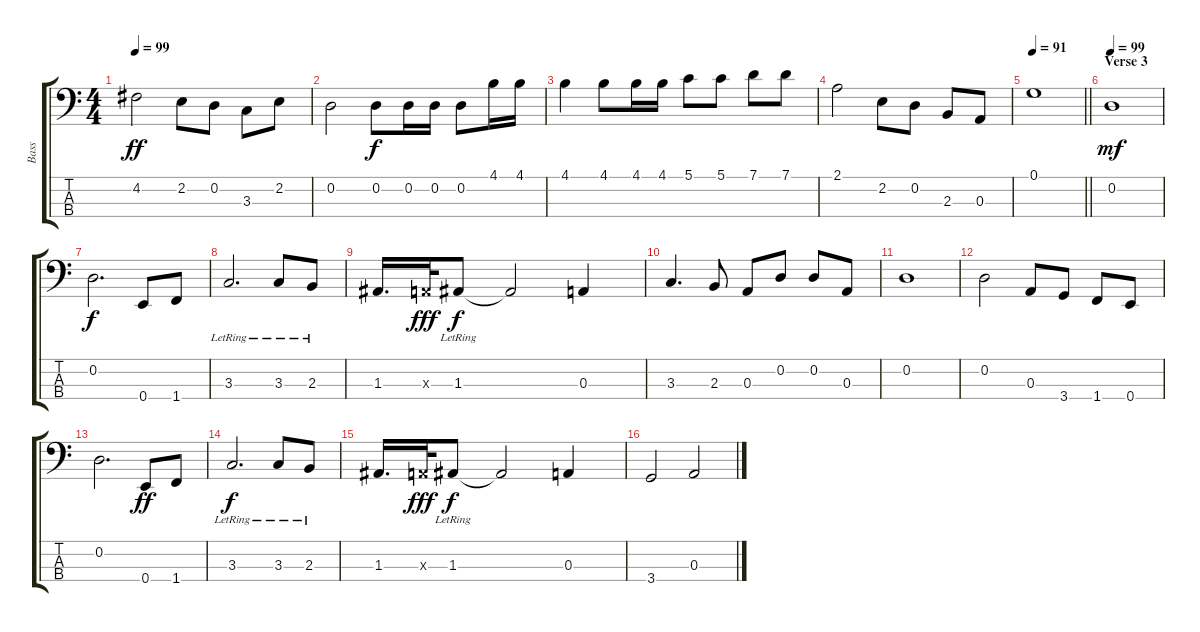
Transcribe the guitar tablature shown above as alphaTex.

\track ("Bass" "Bass") {instrument fretlessbass}
\staff {score tabs}
\tuning (G2 D2 A1 E1) {hide}
\ts (4 4)
\tempo 99
\clef f4
\ks c
4.2.2{dy ff} 2.2.8 0.2.8 3.3.8 2.2.8 |
0.2.2 0.2.8{dy f} 0.2.16 0.2.16 0.2.8 4.1.16 4.1.16 |
4.1.4 4.1.8 4.1.16 4.1.16 5.1.8 5.1.8 7.1.8 7.1.8 |
2.1.2 2.2.8 0.2.8 2.3.8 0.3.8 |
\tempo 91
\barLineRight lightlight
0.1.1 |
\section ("" "Verse 3")
\tempo 99
0.2.1{dy mf} |
0.2.2{d dy f} 0.4.8 1.4.8 |
3.3{lr}.2{d} 3.3{lr}.8 2.3{lr}.8 |
1.3.16{d} 0.3{x}.32{dy fff} 1.3{lr}.8{dy f} 1.3{t}.2 0.3.4 |
3.3.4{d} 2.3.8 0.3.8 0.2.8 0.2.8 0.3.8 |
0.2.1 |
0.2.2 0.3.8 3.4.8 1.4.8 0.4.8 |
0.2.2{d} 0.4.8{dy ff} 1.4.8 |
3.3{lr}.2{d dy f} 3.3{lr}.8 2.3{lr}.8 |
1.3.16{d} 0.3{x}.32{dy fff} 1.3{lr}.8{dy f} 1.3{t}.2 0.3.4 |
3.4.2 0.3.2
